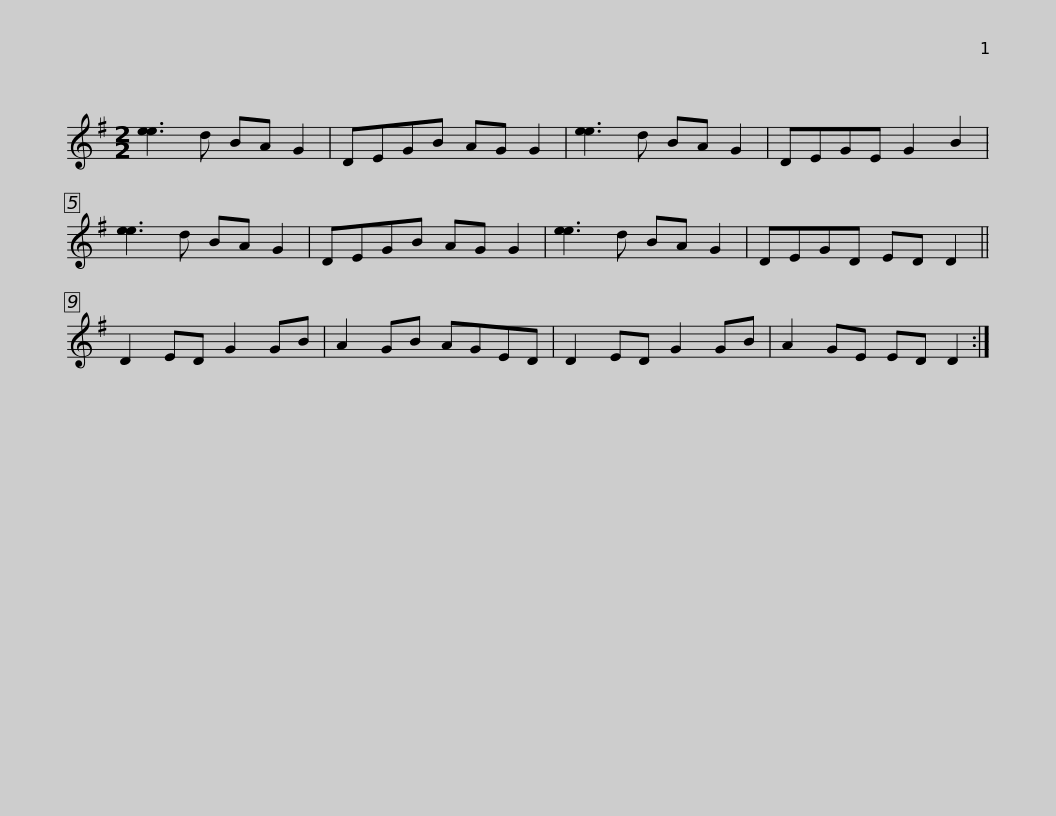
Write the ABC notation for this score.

X:1
L:1/8
M:2/2
I:linebreak $
K:G
V:1 treble
V:1
 [ee]3 d BA G2 | DEGB AG G2 | [ee]3 d BA G2 | DEGE G2 B2 | [ee]3 d BA G2 | %5
 DEGB AG G2 | [ee]3 d BA G2 |$ DEGD ED D2 || D2 ED G2 GB | A2 GB AGED | %10
 D2 ED G2 GB | A2 GE ED D2 :| %12
